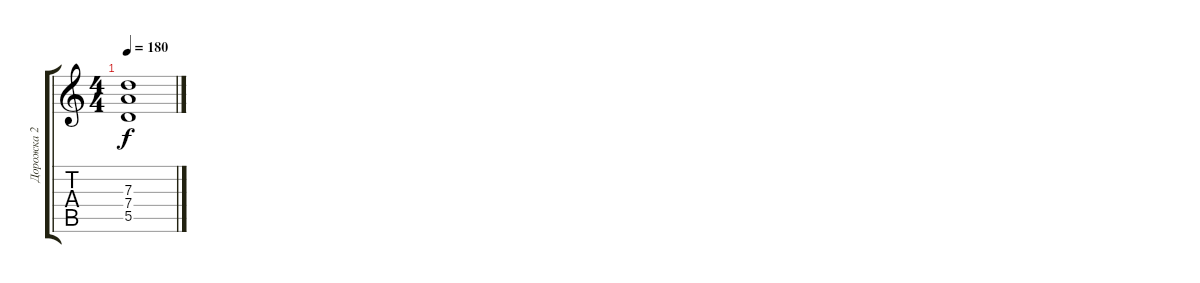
\track ("Дорожка 2" "Дорожка 2") {instrument distortionguitar}
\staff {score tabs}
\tuning (E4 B3 G3 D3 A2 E2) {hide}
\ts (4 4)
\tempo 180
\clef g2
\ks c
(7.3 7.4 5.5).1{dy f}
